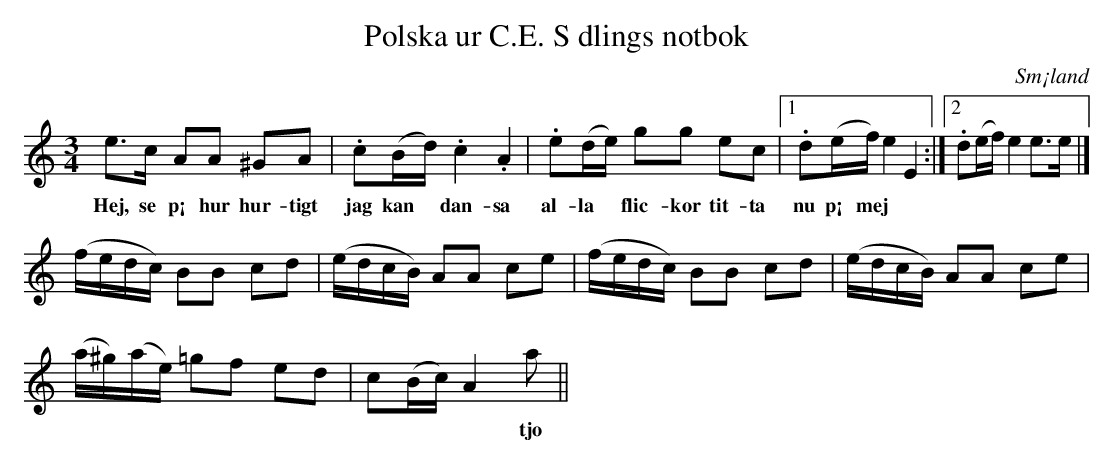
X:1
T:Polska ur C.E. S dlings notbok
O:Sm¡land
M:3/4
L:1/8
K:Am
e>c AA ^GA | .c(B/d/) .c2 .A2 | .e(d/e/) gg ec |1 .d(e/f/) e2 E2 :|2 .d(e/f/) e2 e>e |]
w: Hej, se p¡ hur hur-tigt jag kan ~ dan-sa al-la ~ flic-kor tit-ta nu p¡ mej
(f/e/d/c/) BB cd | (e/d/c/B/) AA ce | (f/e/d/c/) BB cd | (e/d/c/B/) AA ce |
(a/^g/)(a/e/) =gf ed | c(B/c/) A2 a ||
w: | * * * * tjo
